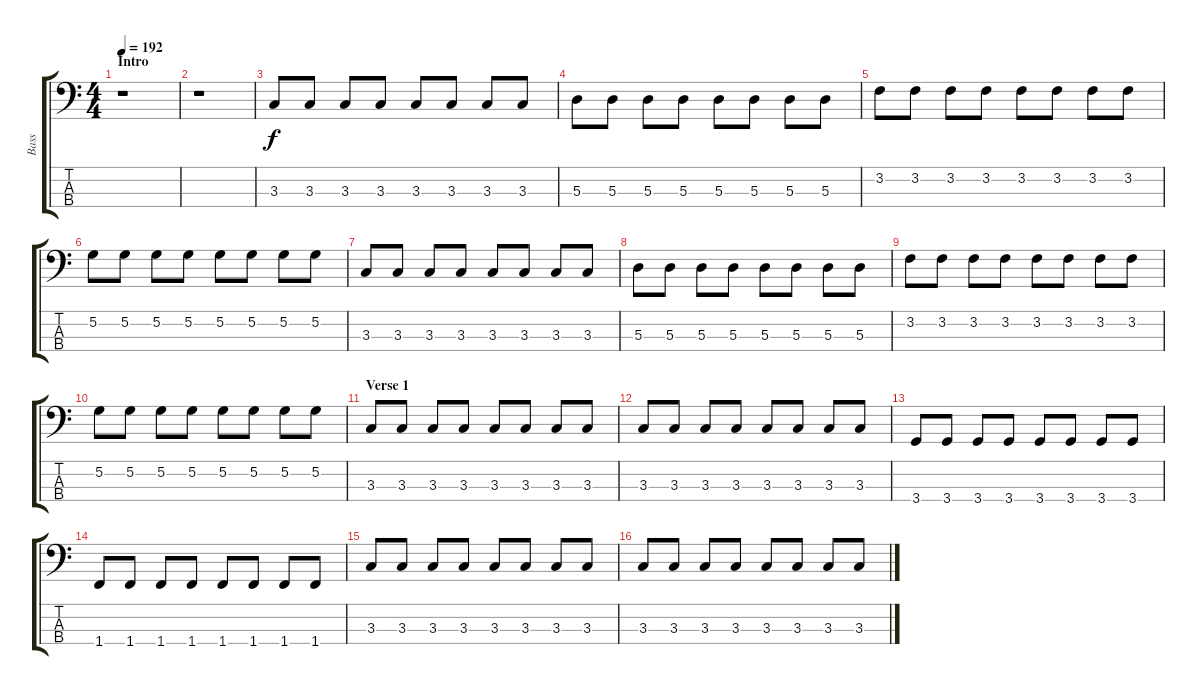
\track ("Bass" "Bass") {instrument electricbassfinger}
\staff {score tabs}
\tuning (G2 D2 A1 E1) {hide}
\ts (4 4)
\section ("" "Intro")
\tempo 192
\clef f4
\ks c
r.1{dy f instrument electricbassfinger} |
r.1 |
3.3.8 3.3.8 3.3.8 3.3.8 3.3.8 3.3.8 3.3.8 3.3.8 |
5.3.8 5.3.8 5.3.8 5.3.8 5.3.8 5.3.8 5.3.8 5.3.8 |
3.2.8 3.2.8 3.2.8 3.2.8 3.2.8 3.2.8 3.2.8 3.2.8 |
5.2.8 5.2.8 5.2.8 5.2.8 5.2.8 5.2.8 5.2.8 5.2.8 |
3.3.8 3.3.8 3.3.8 3.3.8 3.3.8 3.3.8 3.3.8 3.3.8 |
5.3.8 5.3.8 5.3.8 5.3.8 5.3.8 5.3.8 5.3.8 5.3.8 |
3.2.8 3.2.8 3.2.8 3.2.8 3.2.8 3.2.8 3.2.8 3.2.8 |
5.2.8 5.2.8 5.2.8 5.2.8 5.2.8 5.2.8 5.2.8 5.2.8 |
\section ("" "Verse 1")
3.3.8 3.3.8 3.3.8 3.3.8 3.3.8 3.3.8 3.3.8 3.3.8 |
3.3.8 3.3.8 3.3.8 3.3.8 3.3.8 3.3.8 3.3.8 3.3.8 |
3.4.8 3.4.8 3.4.8 3.4.8 3.4.8 3.4.8 3.4.8 3.4.8 |
1.4.8 1.4.8 1.4.8 1.4.8 1.4.8 1.4.8 1.4.8 1.4.8 |
3.3.8 3.3.8 3.3.8 3.3.8 3.3.8 3.3.8 3.3.8 3.3.8 |
3.3.8 3.3.8 3.3.8 3.3.8 3.3.8 3.3.8 3.3.8 3.3.8
